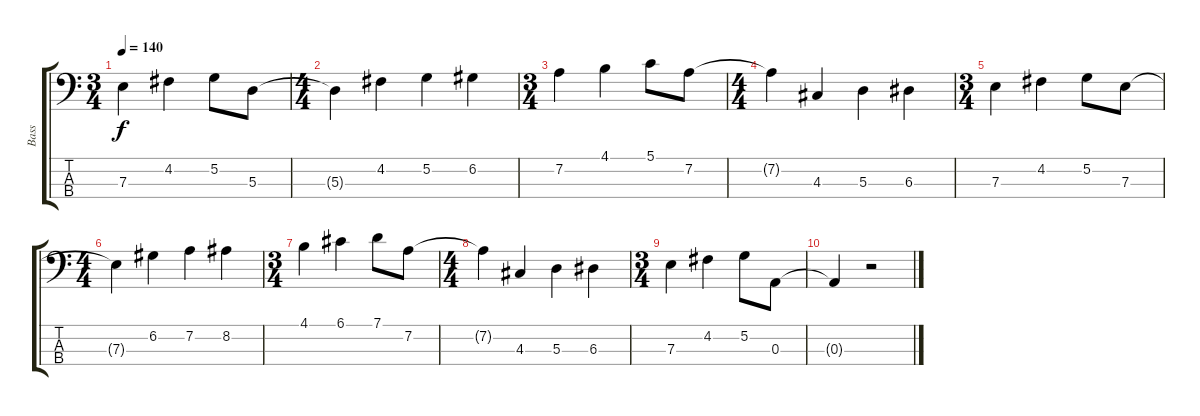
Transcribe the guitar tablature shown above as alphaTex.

\track ("Bass" "Bass") {instrument electricbassfinger}
\staff {score tabs}
\tuning (G2 D2 A1 E1) {hide}
\ts (3 4)
\tempo 140
\clef f4
\ks c
7.3.4{dy f} 4.2.4 5.2.8 5.3.8 |
\ts (4 4)
5.3{t}.4 4.2.4 5.2.4 6.2.4 |
\ts (3 4)
7.2.4 4.1.4 5.1.8 7.2.8 |
\ts (4 4)
7.2{t}.4 4.3.4 5.3.4 6.3.4 |
\ts (3 4)
7.3.4 4.2.4 5.2.8 7.3.8 |
\ts (4 4)
7.3{t}.4 6.2.4 7.2.4 8.2.4 |
\ts (3 4)
4.1.4 6.1.4 7.1.8 7.2.8 |
\ts (4 4)
7.2{t}.4 4.3.4 5.3.4 6.3.4 |
\ts (3 4)
7.3.4 4.2.4 5.2.8 0.3.8 |
0.3{t}.4 r.2
